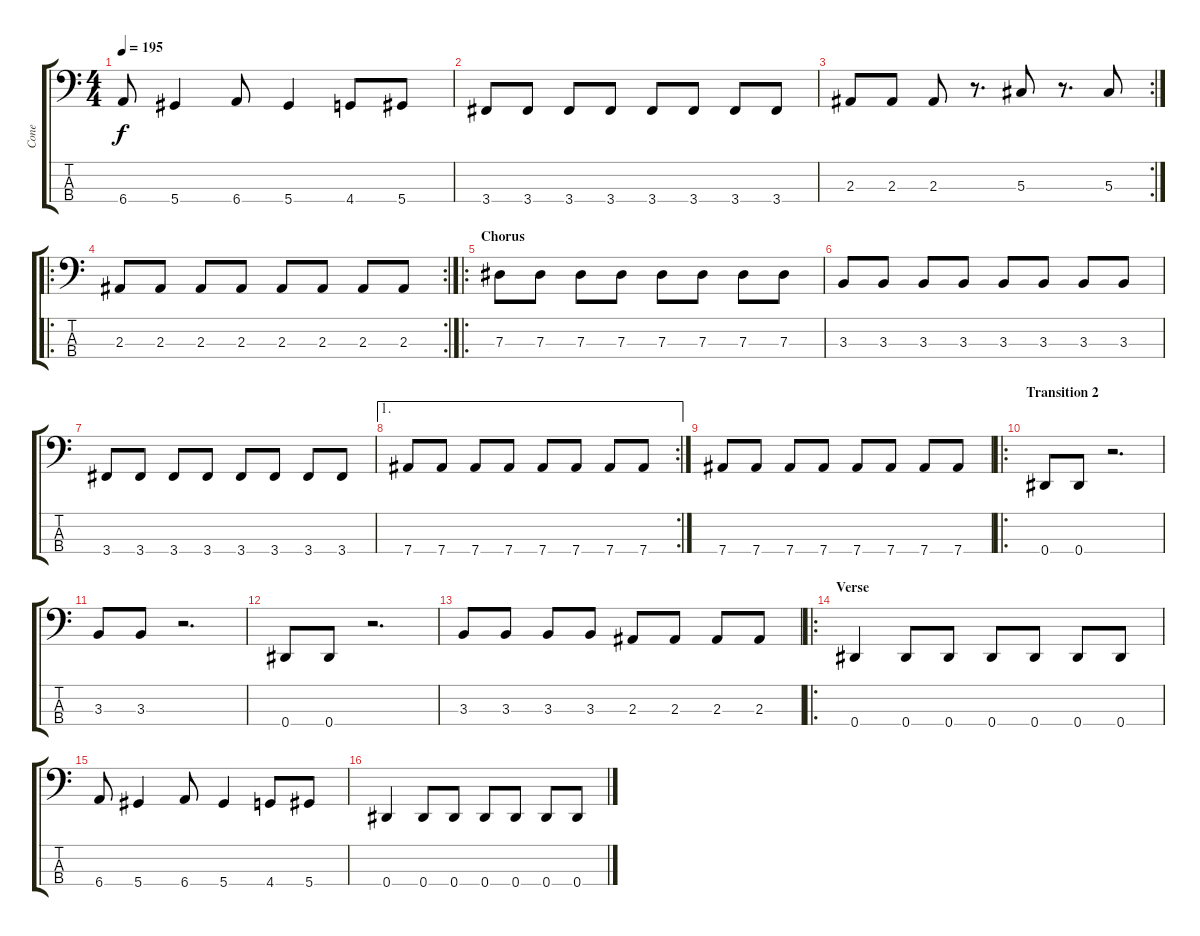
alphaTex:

\track ("Cone" "Cone") {instrument electricbasspick}
\staff {score tabs}
\tuning (Gb2 Db2 Ab1 Eb1) {hide}
\ts (4 4)
\tempo 195
\clef f4
\ks c
6.4.8{dy f} 5.4.4 6.4.8 5.4.4 4.4.8 5.4.8 |
3.4.8 3.4.8 3.4.8 3.4.8 3.4.8 3.4.8 3.4.8 3.4.8 |
\rc 2
2.3.8 2.3.8 2.3.8 r.8{d} 5.3.8 r.8{d} 5.3.8 |
\ro
\rc 2
2.3.8 2.3.8 2.3.8 2.3.8 2.3.8 2.3.8 2.3.8 2.3.8 |
\ro
\section ("" "Chorus")
7.3.8 7.3.8 7.3.8 7.3.8 7.3.8 7.3.8 7.3.8 7.3.8 |
3.3.8 3.3.8 3.3.8 3.3.8 3.3.8 3.3.8 3.3.8 3.3.8 |
3.4.8 3.4.8 3.4.8 3.4.8 3.4.8 3.4.8 3.4.8 3.4.8 |
\ae 1
\rc 2
7.4.8 7.4.8 7.4.8 7.4.8 7.4.8 7.4.8 7.4.8 7.4.8 |
7.4.8 7.4.8 7.4.8 7.4.8 7.4.8 7.4.8 7.4.8 7.4.8 |
\ro
\section ("" "Transition 2")
0.4.8 0.4.8 r.2{d} |
3.3.8 3.3.8 r.2{d} |
0.4.8 0.4.8 r.2{d} |
3.3.8 3.3.8 3.3.8 3.3.8 2.3.8 2.3.8 2.3.8 2.3.8 |
\ro
\section ("" "Verse")
0.4.4 0.4.8 0.4.8 0.4.8 0.4.8 0.4.8 0.4.8 |
6.4.8 5.4.4 6.4.8 5.4.4 4.4.8 5.4.8 |
0.4.4 0.4.8 0.4.8 0.4.8 0.4.8 0.4.8 0.4.8
